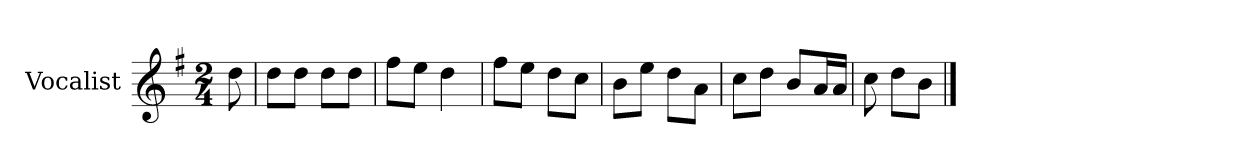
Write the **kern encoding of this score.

**kern
*part1
*staff1
*I"Vocalist
*k[f#]
*G:
*M2/4
=
8dd
=1
8ddL
8ddJ
8ddL
8ddJ
=2
8ff#L
8eeJ
4dd
=3
8ff#L
8eeJ
8ddL
8ccJ
=4
8bL
8eeJ
8ddL
8aJ
=5
8ccL
8ddJ
8bL
16aL
16aJJ
=6
8cc
8ddL
8bJ
==
*-
